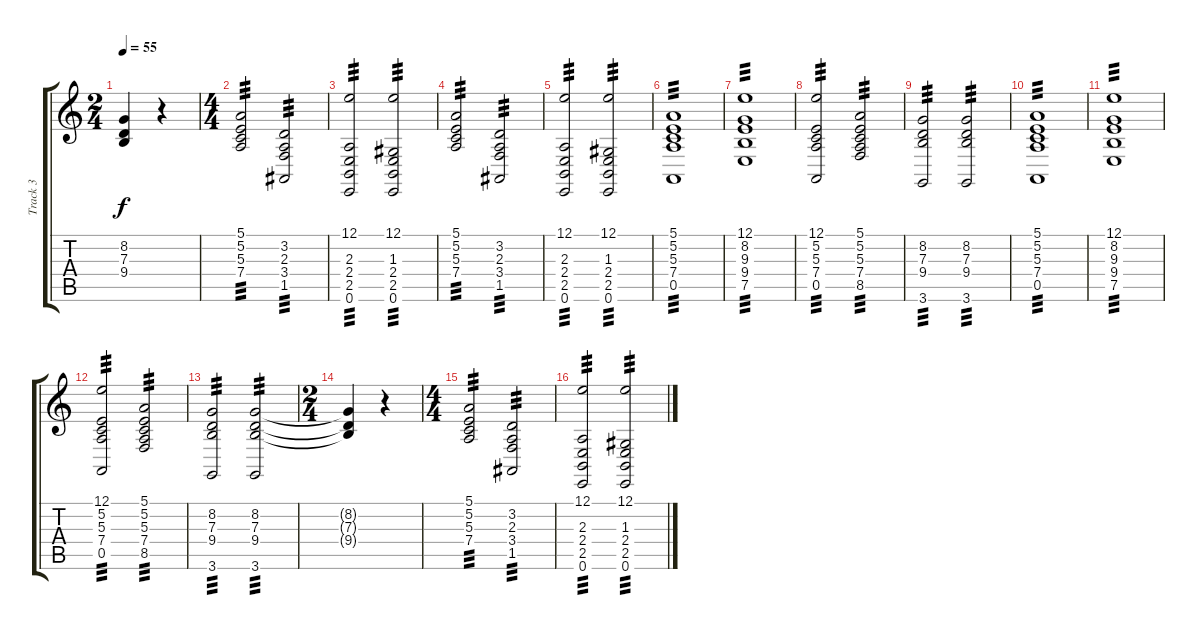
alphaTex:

\track ("Track 3" "Track 3") {instrument fx2soundtrack}
\staff {score tabs}
\tuning (E4 B3 G3 D3 A2 E2) {hide}
\ts (2 4)
\tempo 55
\clef g2
\ks c
(8.2{t} 7.3{t} 9.4{t}).4{dy f volume 6} r.4 |
\ts (4 4)
(5.1 5.2 5.3 7.4).2{tp 3 volume 12} (3.2 2.3 3.4 1.5).2{tp 3} |
(12.1 2.3 2.4 2.5 0.6).2{tp 3} (12.1 1.3 2.4 2.5 0.6).2{tp 3} |
(5.1 5.2 5.3 7.4).2{tp 3} (3.2 2.3 3.4 1.5).2{tp 3} |
(12.1 2.3 2.4 2.5 0.6).2{tp 3} (12.1 1.3 2.4 2.5 0.6).2{tp 3} |
(5.1 5.2 5.3 7.4 0.5).1{tp 3} |
(12.1 8.2 9.3 9.4 7.5).1{tp 3} |
(12.1 5.2 5.3 7.4 0.5).2{tp 3} (5.1 5.2 5.3 7.4 8.5).2{tp 3} |
(8.2 7.3 9.4 3.6).2{tp 3} (8.2 7.3 9.4 3.6).2{tp 3} |
(5.1 5.2 5.3 7.4 0.5).1{tp 3} |
(12.1 8.2 9.3 9.4 7.5).1{tp 3} |
(12.1 5.2 5.3 7.4 0.5).2{tp 3} (5.1 5.2 5.3 7.4 8.5).2{tp 3} |
(8.2 7.3 9.4 3.6).2{tp 3} (8.2 7.3 9.4 3.6).2{tp 3} |
\ts (2 4)
(8.2{t} 7.3{t} 9.4{t}).4{volume 6} r.4 |
\ts (4 4)
(5.1 5.2 5.3 7.4).2{tp 3 volume 12} (3.2 2.3 3.4 1.5).2{tp 3} |
(12.1 2.3 2.4 2.5 0.6).2{tp 3} (12.1 1.3 2.4 2.5 0.6).2{tp 3}
